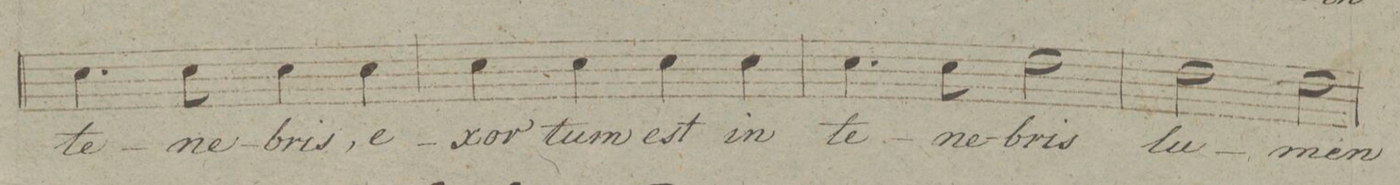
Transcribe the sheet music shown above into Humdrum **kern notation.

**kern	**text	**dynam
*I"Tenore.	*	*
*clefC4	*	*
*k[f#c#g#d#]	*	*
*met(c|)	*	*
*M2/2	*	*
4.B\	te-	.
8B\	-ne-	.
4B\	-bris,	.
4B\	e-	.
=29	=29	=29
4B\	-xor-	.
4B\	-tum	.
4B\	est	.
4B\	in	.
=30	=30	=30
4.B\	te-	.
8B\	-ne-	.
2c#\	-bris	.
=31	=31	=31
2c#\	lu-	.
2c#\	-men	.
=32	=32	=32
*-	*-	*-
